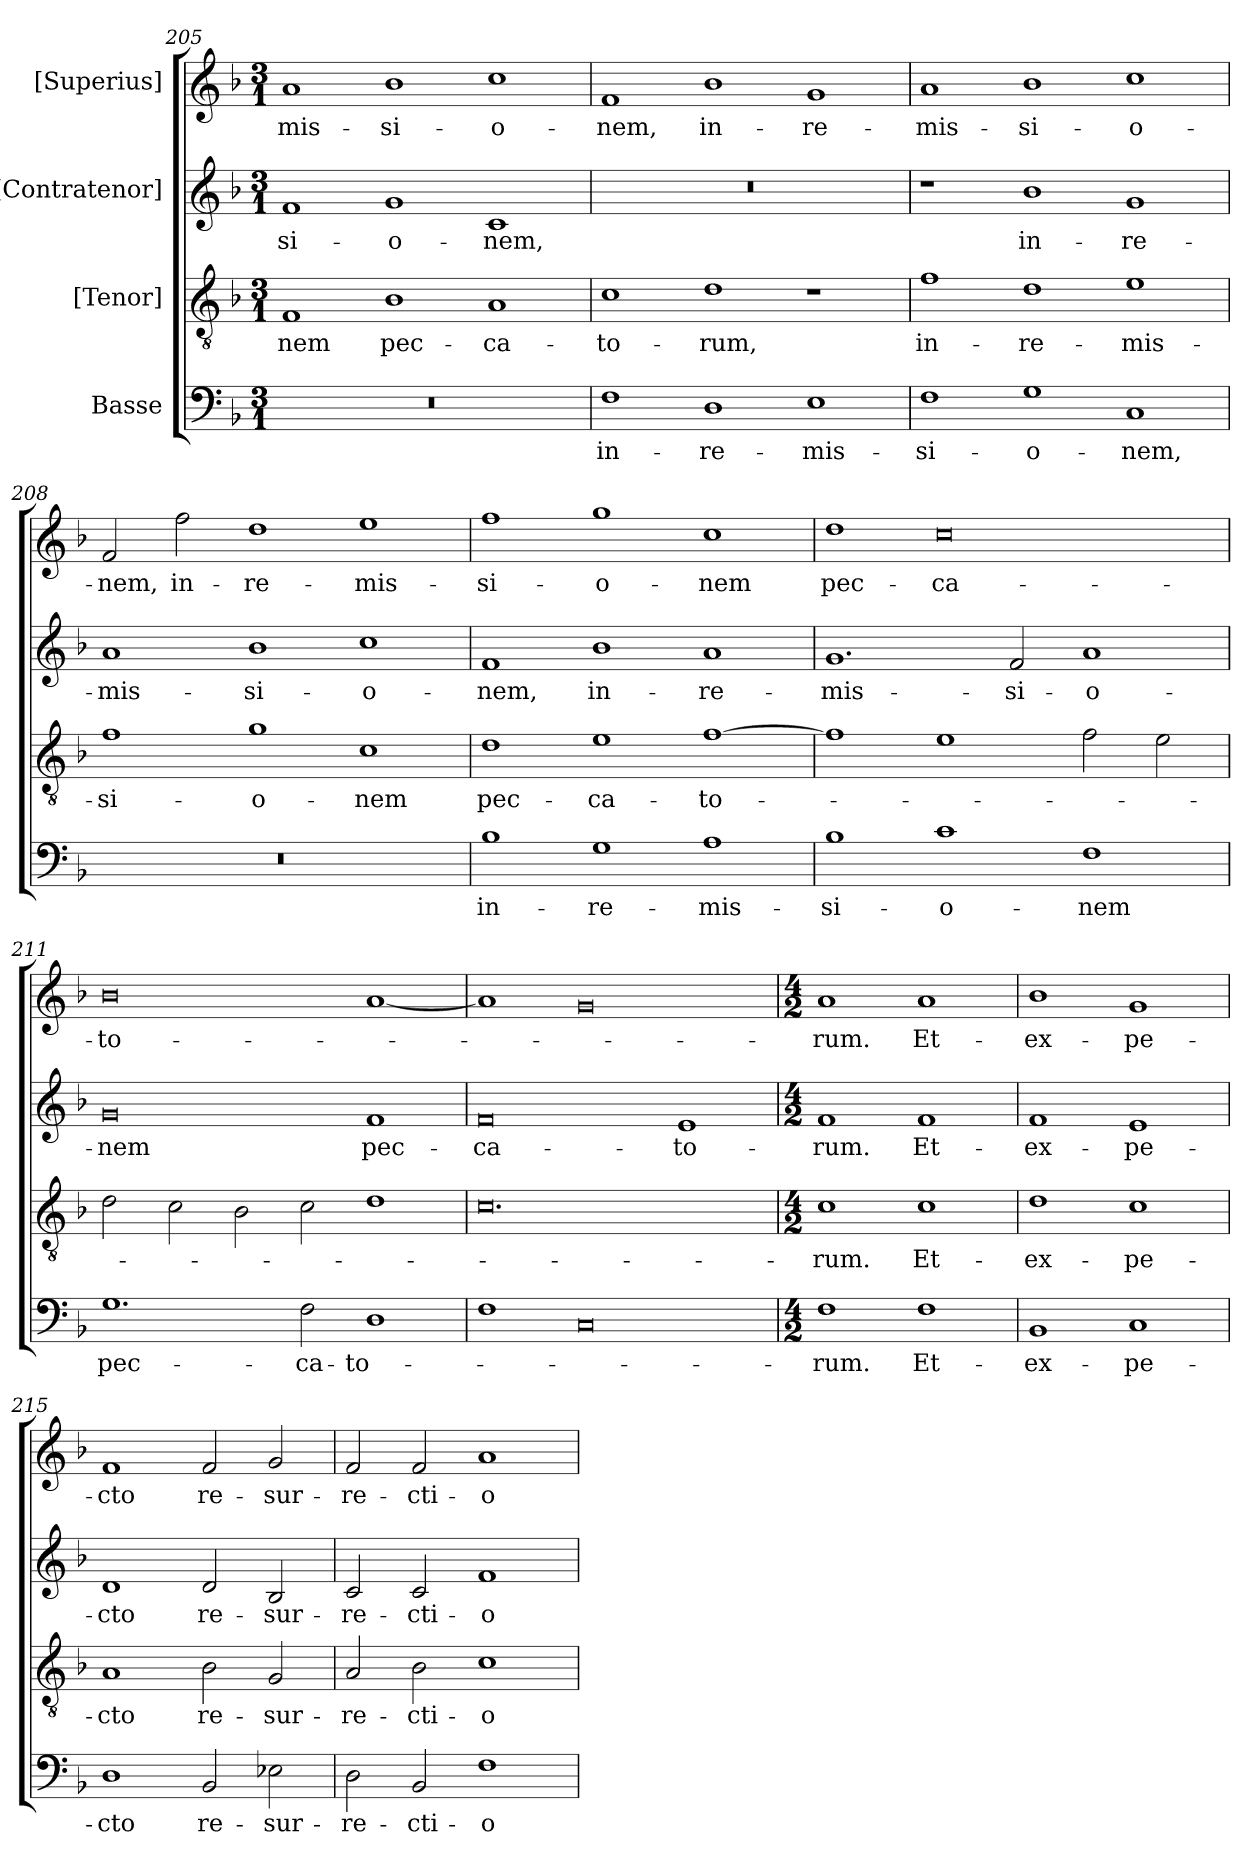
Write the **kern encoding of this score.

**kern	**text	**kern	**text	**kern	**text	**kern	**text
*part4	*part4	*part3	*part3	*part2	*part2	*part1	*part1
*staff4	*staff4	*staff3	*staff3	*staff2	*staff2	*staff1	*staff1
*I"Basse	*	*I"[Tenor]	*	*I"[Contratenor]	*	*I"[Superius]	*
*clefF4	*	*clefGv2	*	*clefG2	*	*clefG2	*
*k[b-]	*	*k[b-]	*	*k[b-]	*	*k[b-]	*
*M3/1	*	*M3/1	*	*M3/1	*	*M3/1	*
=205	=205	=205	=205	=205	=205	=205	=205
!LO:N:vis=0	!	!	!	!	!	!	!
0.r	.	1F/	-nem	1f/	-si-	1a/	-mis-
.	.	1B-\	pec-	1g/	-o-	1b-\	-si-
.	.	1A/	-ca-	1c/	-nem,	1cc\	-o-
=206	=206	=206	=206	=206	=206	=206	=206
!	!	!	!	!LO:N:vis=0	!	!	!
1F\	in-	1c\	-to-	0.r	.	1f/	-nem,
1D\	re-	1d\	-rum,	.	.	1b-\	in-
1E\	-mis-	1r	.	.	.	1g/	re-
=207	=207	=207	=207	=207	=207	=207	=207
1F\	-si-	1f\	in-	1r	.	1a/	-mis-
1G\	-o-	1d\	re-	1b-\	in-	1b-\	-si-
1C/	-nem,	1e\	-mis-	1g/	re-	1cc\	-o-
=208	=208	=208	=208	=208	=208	=208	=208
!LO:N:vis=0	!	!	!	!	!	!	!
0.r	.	1f\	-si-	1a/	-mis-	2f/	-nem,
.	.	.	.	.	.	2ff\	in-
.	.	1g\	-o-	1b-\	-si-	1dd\	re-
.	.	1c\	-nem	1cc\	-o-	1ee\	-mis-
=209	=209	=209	=209	=209	=209	=209	=209
1B-\	in-	1d\	pec-	1f/	-nem,	1ff\	-si-
1G\	re-	1e\	-ca-	1b-\	in-	1gg\	-o-
1A\	-mis-	[1f\	-to-	1a/	re-	1cc\	-nem
=210	=210	=210	=210	=210	=210	=210	=210
1B-\	-si-	1f\]	.	1.g/	-mis-	1dd\	pec-
1c\	-o-	1e\	.	.	.	0cc\	-ca-
.	.	.	.	2f/	-si-	.	.
1F\	-nem	2f\	.	1a/	-o-	.	.
.	.	2e\	.	.	.	.	.
=211	=211	=211	=211	=211	=211	=211	=211
1.G\	pec-	2d\	.	0g/	-nem	0b-\	-to-
.	.	2c\	.	.	.	.	.
.	.	2B-\	.	.	.	.	.
2F\	-ca-	2c\	.	.	.	.	.
1D\	-to-	1d\	.	1f/	pec-	[1a/	.
=212	=212	=212	=212	=212	=212	=212	=212
1F\	.	0.c\	.	0f/	-ca-	1a/]	.
0C/	.	.	.	.	.	0g/	.
.	.	.	.	1e/	-to-	.	.
=213	=213	=213	=213	=213	=213	=213	=213
*M4/2	*	*M4/2	*	*M4/2	*	*M4/2	*
1F\	-rum.	1c\	-rum.	1f/	-rum.	1a/	-rum.
1F\	Et-	1c\	Et-	1f/	Et-	1a/	Et-
=214	=214	=214	=214	=214	=214	=214	=214
1BB-/	ex-	1d\	ex-	1f/	ex-	1b-\	ex-
1C/	-pe-	1c\	-pe-	1e/	-pe-	1g/	-pe-
=215	=215	=215	=215	=215	=215	=215	=215
1D\	-cto	1A/	-cto	1d/	-cto	1f/	-cto
2BB-/	re-	2B-\	re-	2d/	re-	2f/	re-
2E-X\	-sur-	2G/	-sur-	2B-/	-sur-	2g/	-sur-
=216	=216	=216	=216	=216	=216	=216	=216
2D\	-re-	2A/	re-	2c/	-re-	2f/	-re-
2BB-/	-cti-	2B-\	-cti-	2c/	-cti-	2f/	-cti-
1F\	-o-	1c\	-o-	1f/	-o-	1a/	-o-
=	=	=	=	=	=	=	=
*-	*-	*-	*-	*-	*-	*-	*-
